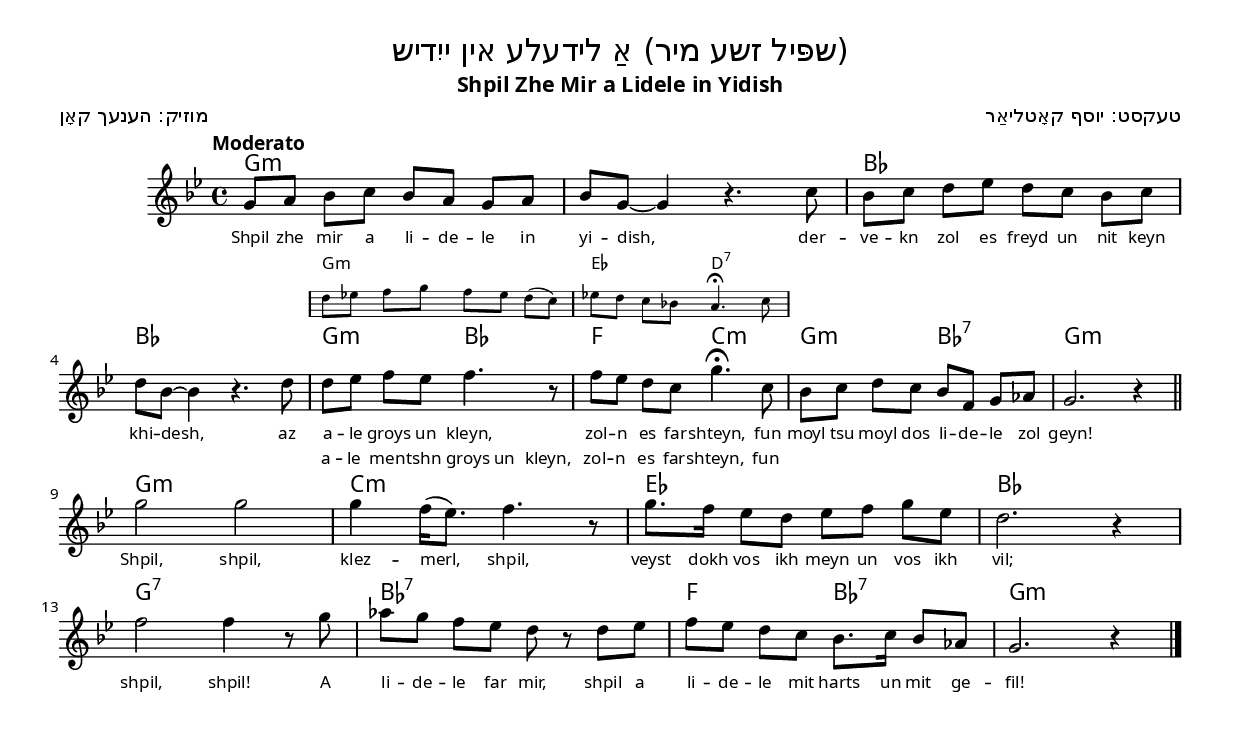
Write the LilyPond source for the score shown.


\header {
  poet = "טעקסט: יוסף קאָטליאַר"
  composer = "מוזיק: הענעך קאָן"
  title = "(שפּיל זשע מיר) אַ לידעלע אין ייִדיש"
  subtitle = "Shpil Zhe Mir a Lidele in Yidish"
  }
\version "2.18.2"
\language "english"
#(set-global-staff-size 17)

end =
  #(define-music-function
    (parser location signature)
    (fraction?)
  #{
    \once \omit Staff.TimeSignature \time #signature
  #})

\layout {
  \context {  % Use Typewriter font for chord symbols
    \ChordNames {
      \set chordChanges = ##t
      \override ChordName.font-family = #'typewriter
      }
    }
  \context {  % Change font size for lyrics
    \Lyrics {
      \override LyricText.font-size = #'-1
      }
    }
  \context {  % Beam according to rhythm
    \Staff {
      \set Timing.beamExceptions = #'()
      }
    }
  }

\paper {      % Load fonts
  fonts = #
  (make-pango-font-tree
   "Linux Libertine"
   "Linux Biolinum"
   "Courier 10 Pitch"
   (/ (* staff-height pt) 2.5)
    )
  bookTitleMarkup = \markup {
    \override #'(baseline-skip . 3.5)
    \column {
      \fill-line { \fromproperty #'header:dedication }
      \override #'(baseline-skip . 3.5)
      \column {
        \fill-line {
          \override #'(font-name . "Drugulin CLM")
          \huge \larger \larger \bold
          \fromproperty #'header:title
          }
        \fill-line {
          \large \bold
          \fromproperty #'header:subtitle
          }
        \fill-line {
          \smaller \bold
          \fromproperty #'header:subsubtitle
          }
        \fill-line {
          \fromproperty #'header:meter
          \fromproperty #'header:arranger
          }
          \fill-line {
          \override #'(font-name . "Drugulin CLM")
          \fromproperty #'header:composer
          { \large \bold \fromproperty #'header:instrument }
          \override #'(font-name . "Drugulin CLM")
          \fromproperty #'header:poet
          }
        }
      }
    }
    scoreTitleMarkup = \markup {
      \column {
      \on-the-fly \print-all-headers { \bookTitleMarkup \hspace #1 }
      \fill-line {
        \null
        \override #'(font-name . "Drugulin CLM")
        \huge
        \lower #5
        \fromproperty #'header:piece
        }
      }
    }
  }

\score {
  <<
    \new ChordNames = "mainChords" {
      \chordmode { 
        g1:m |
        g:m |
        bf |
        bf: |
        g2:m bf: |
        f: c:m |
        g:m bf:7 |
        g1:m |
        g:m |
        c:m |
        ef: |
        bf: |
        g:7 |
        bf:7 |
        f2: bf:7 |
        g1:m
      }
    }
    \new Staff = "main" {
      \clef treble
      \key g \minor
      \time 4/4
      \tempo Moderato
      \new Voice = "melody" {
        \relative f'{ 
          g8 a bf c bf a g a |
          bf g~g4 r4. c8 |
          bf8 c d ef d c bf c | \break
          d8 bf~bf4 r4. d8 |
          
          << 
            { 
              d8 ef f ef f4. r8 |
              f ef d c g'4.\fermata c,8 |
            }
            <<
              \new ChordNames \with {
                alignAboveContext = #"mainChords"
              } 
              
                
                \chordmode { 
                  \override ChordName #'font-size = #-1 {
                  g1:m |
                  ef2: d:7 |
                }
              }
              \new Staff \with {
                \remove "Time_signature_engraver"
                alignAboveContext = #"mainChords"
                fontSize = #-3
                \override StaffSymbol.staff-space = #(magstep -3)
                \override StaffSymbol.thickness = #(magstep -3)
                firstClef = ##f
                \override VerticalAxisGroup.default-staff-staff-spacing =
                  #'((basic-distance . 10)
                     (minimum-distance . 10)
                     (padding . 1)
                     (stretchability . 10))
              } 
              
              \new Voice = "variation"
              \relative d''{
                d8 ef f g f ef d( c) |
                ef8 d8 c bf a4.\fermata c8 |
              }
            >>
          >>
          
          bf8 c d c bf f g af |
          g2. r4 |\bar "||"\break
          g'2 g |
          g4 f16( ef8.) f4. r8 |
          g8. f16 ef8 d ef f g ef |
          d2. r4 |
          f2 f4 r8 g |
          af g f ef d r d ef |
          f ef d c bf8. c16 bf8 af |
          g2. r4 \bar "|."
        }
      }
    }
    
    \new Lyrics \lyricsto "melody" {
      Shpil zhe mir a li -- de -- le in yi -- dish,
      der -- ve -- kn zol es freyd un nit keyn khi -- desh,
      az a -- le groys un kleyn,
      zol -- n es far -- shteyn,
      fun moyl tsu moyl dos li -- de -- le zol geyn!
      
      Shpil, shpil, klez -- merl, shpil,
      veyst dokh vos ikh meyn un vos ikh vil;
      shpil, shpil! A li -- de -- le far mir,
      shpil a li -- de -- le mit harts un mit ge -- fil!
    }
    
              \new Lyrics \with {
                alignAboveContext = #"variation"
              }
              \lyricsto "variation" 
              \lyricmode{ 
                a -- le men -- tshn groys un kleyn,
                zol -- n es far -- shteyn, fun
              }
  >>
}

